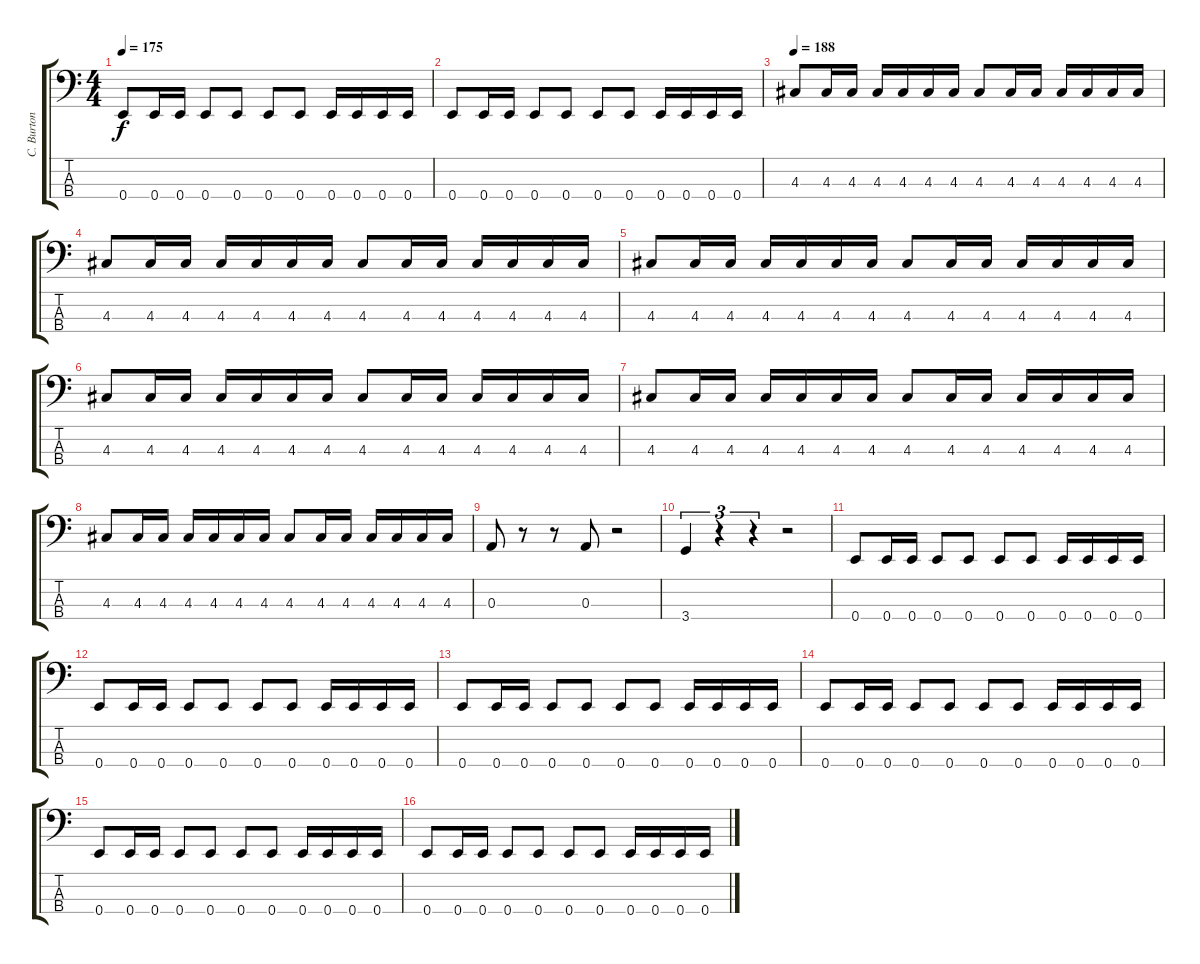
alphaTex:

\track ("C. Burton - Bass" "C. Burton ") {instrument electricbassfinger}
\staff {score tabs}
\tuning (G2 D2 A1 E1) {hide}
\ts (4 4)
\tempo 175
\clef f4
\ks c
0.4.8{dy f} 0.4.16 0.4.16 0.4.8 0.4.8 0.4.8 0.4.8 0.4.16 0.4.16 0.4.16 0.4.16 |
0.4.8 0.4.16 0.4.16 0.4.8 0.4.8 0.4.8 0.4.8 0.4.16 0.4.16 0.4.16 0.4.16 |
\tempo 188
4.3.8 4.3.16 4.3.16 4.3.16 4.3.16 4.3.16 4.3.16 4.3.8 4.3.16 4.3.16 4.3.16 4.3.16 4.3.16 4.3.16 |
4.3.8 4.3.16 4.3.16 4.3.16 4.3.16 4.3.16 4.3.16 4.3.8 4.3.16 4.3.16 4.3.16 4.3.16 4.3.16 4.3.16 |
4.3.8 4.3.16 4.3.16 4.3.16 4.3.16 4.3.16 4.3.16 4.3.8 4.3.16 4.3.16 4.3.16 4.3.16 4.3.16 4.3.16 |
4.3.8 4.3.16 4.3.16 4.3.16 4.3.16 4.3.16 4.3.16 4.3.8 4.3.16 4.3.16 4.3.16 4.3.16 4.3.16 4.3.16 |
4.3.8 4.3.16 4.3.16 4.3.16 4.3.16 4.3.16 4.3.16 4.3.8 4.3.16 4.3.16 4.3.16 4.3.16 4.3.16 4.3.16 |
4.3.8 4.3.16 4.3.16 4.3.16 4.3.16 4.3.16 4.3.16 4.3.8 4.3.16 4.3.16 4.3.16 4.3.16 4.3.16 4.3.16 |
0.3.8 r.8 r.8 0.3.8 r.2 |
3.4.4{tu (3 2)} r.4{tu (3 2)} r.4{tu (3 2)} r.2 |
0.4.8 0.4.16 0.4.16 0.4.8 0.4.8 0.4.8 0.4.8 0.4.16 0.4.16 0.4.16 0.4.16 |
0.4.8 0.4.16 0.4.16 0.4.8 0.4.8 0.4.8 0.4.8 0.4.16 0.4.16 0.4.16 0.4.16 |
0.4.8 0.4.16 0.4.16 0.4.8 0.4.8 0.4.8 0.4.8 0.4.16 0.4.16 0.4.16 0.4.16 |
0.4.8 0.4.16 0.4.16 0.4.8 0.4.8 0.4.8 0.4.8 0.4.16 0.4.16 0.4.16 0.4.16 |
0.4.8 0.4.16 0.4.16 0.4.8 0.4.8 0.4.8 0.4.8 0.4.16 0.4.16 0.4.16 0.4.16 |
0.4.8 0.4.16 0.4.16 0.4.8 0.4.8 0.4.8 0.4.8 0.4.16 0.4.16 0.4.16 0.4.16
